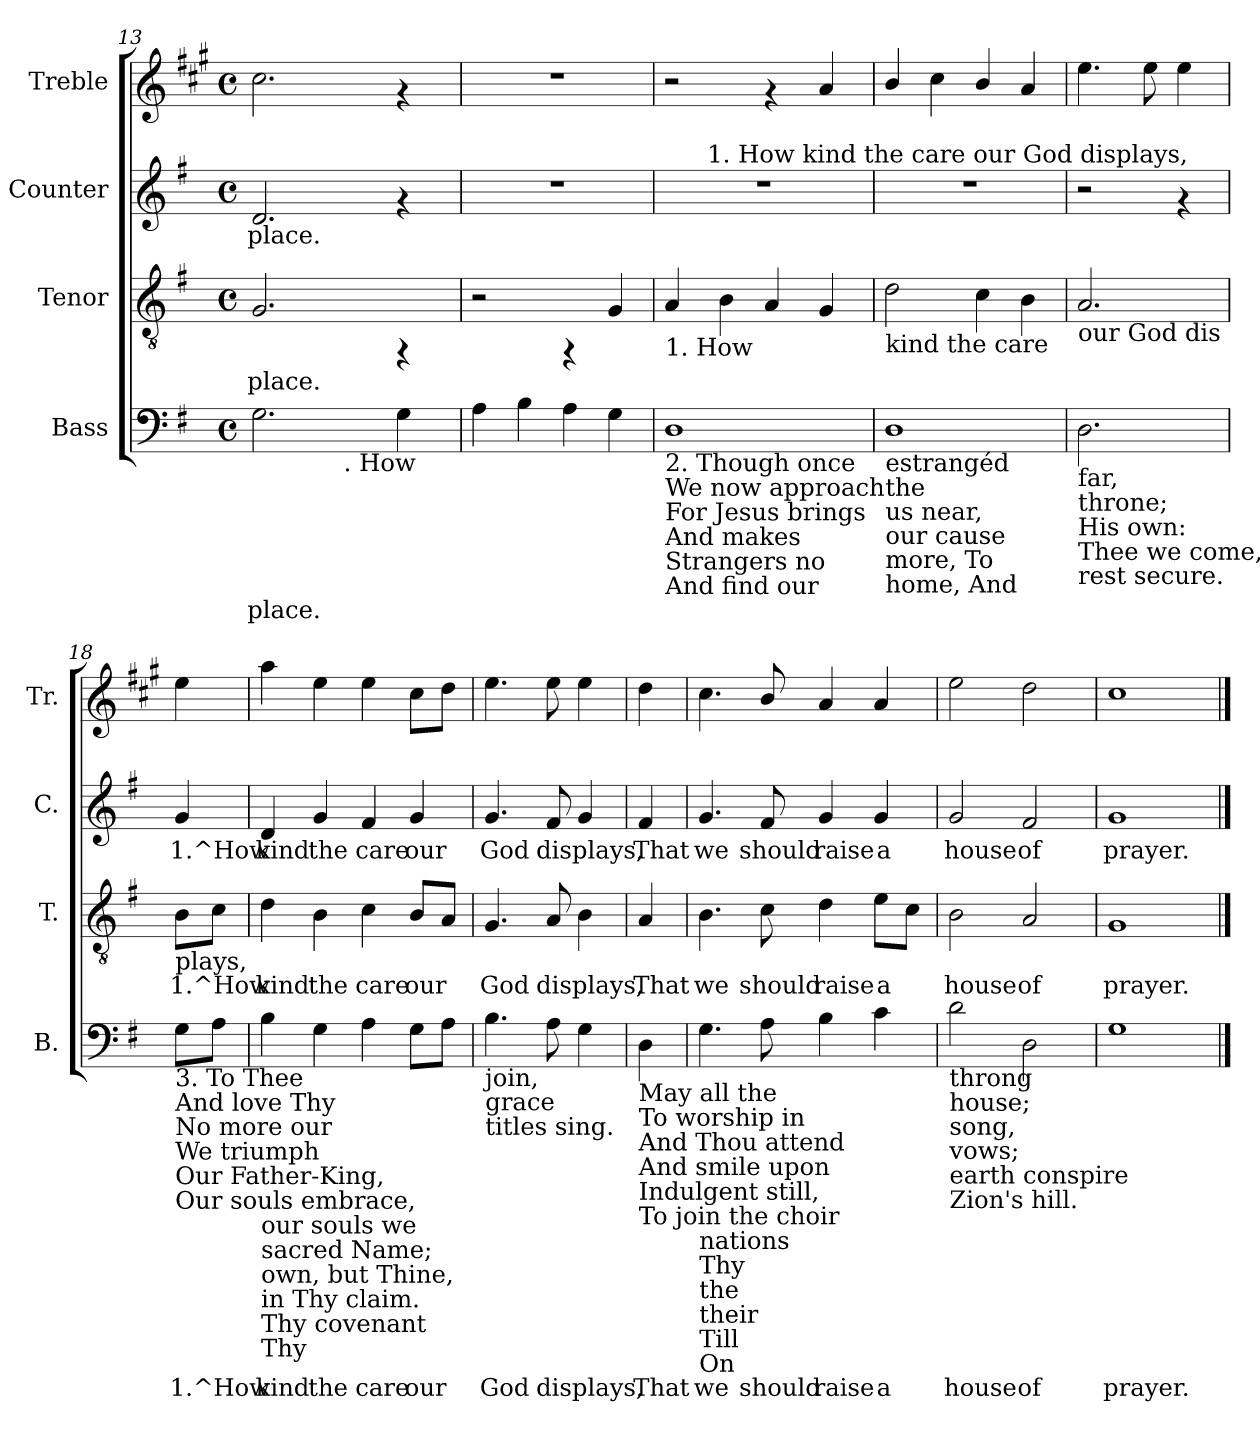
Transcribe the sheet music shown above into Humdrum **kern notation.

**kern	**text	**kern	**text	**kern	**text	**kern
*part4	*part4	*part3	*part3	*part2	*part2	*part1
*staff4	*staff4	*staff3	*staff3	*staff2	*staff2	*staff1
*I"Bass	*	*I"Tenor	*	*I"Counter	*	*I"Treble
*I'B.	*	*I'T.	*	*I'C.	*	*I'Tr.
*clefF4	*	*clefGv2	*	*clefG2	*	*clefG2
*	*	*	*	*	*	*ITrd1c2
*k[f#]	*	*k[f#]	*	*k[f#]	*	*k[f#]
*G:	*	*G:	*	*G:	*	*G:
*M4/4	*	*M4/4	*	*M4/4	*	*M4/4
*met(c)	*	*met(c)	*	*met(c)	*	*met(c)
=13	=13	=13	=13	=13	=13	=13
!	!LO:LY:a:rj	!	!LO:LY:b:rj	!	!LO:LY:b:rj	!
*^	*	*	*	*	*	*
2.G\	4ryy	place.	2.G/	place.	2.d/	place.	2.b\
.	8ryy	.	.	.	.	.	.
.	32.ryy	.	.	.	.	.	.
!	!LO:TX:b:t=. How	!	!	!	!	!	!
.	2ryy	.	.	.	.	.	.
!	!	!LO:LY:a:rj	!	!	!	!	!
4G\	.	.	4rFF	.	4rf	.	4rf
.	16ryy	.	.	.	.	.	.
.	64ryy	.	.	.	.	.	.
!!LO:LB:g=z
=14	=14	=14	=14	=14	=14	=14	=14
!	!	!LO:LY:a:rj	!	!	!	!	!
*v	*v	*	*	*	*	*	*
4A\	.	2r	.	1r	.	1r
!	!LO:LY:a:rj	!	!	!	!	!
4B\	.	.	.	.	.	.
!	!LO:LY:a:rj	!	!	!	!	!
4A\	.	4rFF	.	.	.	.
!	!LO:LY:a:rj	!	!LO:LY:b:rj	!	!	!
4G\	.	4G/	.	.	.	.
=15	=15	=15	=15	=15	=15	=15
!	!	!LO:TX:b:t=1. How	!	!	!	!
!LO:TX:b:t=2. Though once	!	!	!	!	!	!
!LO:TX:b:t=We now approach	!	!	!	!	!	!
!LO:TX:b:t=For Jesus brings	!	!	!	!	!	!
!LO:TX:b:t=And makes	!	!	!	!	!	!
!LO:TX:b:t=Strangers no	!	!	!	!	!	!
!LO:TX:b:t=And find our	!	!	!	!	!	!
!	!LO:LY:a:rj	!	!LO:LY:b:rj	!	!	!
*	*	*	*	*^	*	*
1D	.	4A/	.	1r	8..ryy	.	2r
!	!	!	!	!	!LO:TX:a:t=1. How kind the care our God displays,	!	!
.	.	.	.	.	2ryy	.	.
!	!	!	!LO:LY:b:rj	!	!	!	!
.	.	4B\	.	.	.	.	.
!	!	!	!LO:LY:b:rj	!	!	!	!
.	.	4A/	.	.	.	.	4rf
.	.	.	.	.	4ryy	.	.
!	!	!	!LO:LY:b:rj	!	!	!	!
.	.	4G/	.	.	.	.	4g/
.	.	.	.	.	32ryy	.	.
=16	=16	=16	=16	=16	=16	=16	=16
!	!	!LO:TX:b:t=kind the care	!	!	!	!	!
!LO:TX:b:t=estrangéd	!	!	!	!	!	!	!
!LO:TX:b:t=the	!	!	!	!	!	!	!
!LO:TX:b:t=us near,	!	!	!	!	!	!	!
!LO:TX:b:t=our cause	!	!	!	!	!	!	!
!LO:TX:b:t=more, To	!	!	!	!	!	!	!
!LO:TX:b:t=home, And	!	!	!	!	!	!	!
!	!LO:LY:a:rj	!	!LO:LY:b:rj	!	!	!	!
*	*	*	*	*v	*v	*	*
1D	.	2d\	.	1r	.	4a/
.	.	.	.	.	.	4b\
!	!	!	!LO:LY:b:rj	!	!	!
.	.	4c\	.	.	.	4a/
!	!	!	!LO:LY:b:rj	!	!	!
.	.	4B\	.	.	.	4g>/
=17	=17	=17	=17	=17	=17	=17
!	!	!LO:TX:b:t=our God dis	!	!	!	!
!LO:TX:b:t=far,	!	!	!	!	!	!
!LO:TX:b:t=throne;	!	!	!	!	!	!
!LO:TX:b:t=His own&colon;	!	!	!	!	!	!
!LO:TX:b:t=Thee we come,	!	!	!	!	!	!
!LO:TX:b:t=rest secure.	!	!	!	!	!	!
!	!LO:LY:a:rj	!	!LO:LY:b:rj	!	!	!
2.D\	.	2.A/	.	2r	.	4.dd>\
.	.	.	.	.	.	8dd\
.	.	.	.	4rf	.	4dd\
=18	=18	=18	=18	=18	=18	=18
!	!	!LO:TX:b:t=plays,	!	!	!	!
!LO:TX:b:t=3. To Thee	!	!	!	!	!	!
!LO:TX:b:t=And love Thy	!	!	!	!	!	!
!LO:TX:b:t=No more our	!	!	!	!	!	!
!LO:TX:b:t=We triumph	!	!	!	!	!	!
!LO:TX:b:t=Our Father-King,	!	!	!	!	!	!
!LO:TX:b:t=Our souls embrace,	!	!	!	!	!	!
!	!LO:LY:a:rj	!	!LO:LY:b:rj	!	!LO:LY:b:rj	!
8G\L	1.^How	8B\L	1.^How	4g/	1.^How	4dd\
!	!LO:LY:a:rj	!	!LO:LY:b:rj	!	!	!
8A\J	.	8c\J	.	.	.	.
=19	=19	=19	=19	=19	=19	=19
!LO:TX:b:t=our souls we	!	!	!	!	!	!
!LO:TX:b:t=sacred Name;	!	!	!	!	!	!
!LO:TX:b:t=own, but Thine,	!	!	!	!	!	!
!LO:TX:b:t=in Thy claim.	!	!	!	!	!	!
!LO:TX:b:t=Thy covenant	!	!	!	!	!	!
!LO:TX:b:t=Thy	!	!	!	!	!	!
!	!LO:LY:a:rj	!	!LO:LY:b:rj	!	!LO:LY:b:rj	!
4B\	kind	4d\	kind	4d/	kind	4gg\
!	!LO:LY:a:rj	!	!LO:LY:b:rj	!	!LO:LY:b:rj	!
4G\	the	4B\	the	4g/	the	4dd\
!	!LO:LY:a:rj	!	!LO:LY:b:rj	!	!LO:LY:b:rj	!
4A\	care	4c\	care	4f#/	care	4dd\
!	!LO:LY:a:rj	!	!LO:LY:b:rj	!	!LO:LY:b:rj	!
8G\L	our	8B/L	our	4g/	our	8b\L
!	!LO:LY:a:rj	!	!LO:LY:b:rj	!	!	!
8A\J	.	8A/J	.	.	.	8cc\J
=20	=20	=20	=20	=20	=20	=20
!LO:TX:b:t=join,	!	!	!	!	!	!
!LO:TX:b:t=grace	!	!	!	!	!	!
!LO:TX:b:t=titles sing.	!	!	!	!	!	!
!	!LO:LY:a:rj	!	!LO:LY:b:rj	!	!LO:LY:b:rj	!
4.B\	God	4.G/	God	4.g/	God	4.dd\
!	!LO:LY:a:rj	!	!LO:LY:b:rj	!	!LO:LY:b:rj	!
8A\	displays,	8A/	displays,	8f#/	displays,	8dd\
!	!LO:LY:a:rj	!	!LO:LY:b:rj	!	!LO:LY:b:rj	!
4G\	.	4B\	.	4g/	.	4dd\
=21	=21	=21	=21	=21	=21	=21
!LO:TX:b:t=May all the	!	!	!	!	!	!
!LO:TX:b:t=To worship in	!	!	!	!	!	!
!LO:TX:b:t=And Thou attend	!	!	!	!	!	!
!LO:TX:b:t=And smile upon	!	!	!	!	!	!
!LO:TX:b:t=Indulgent still,	!	!	!	!	!	!
!LO:TX:b:t=To join the choir	!	!	!	!	!	!
!	!LO:LY:a:rj	!	!LO:LY:b:rj	!	!LO:LY:b:rj	!
4D\	That	4A/	That	4f#/	That	4cc\
=22	=22	=22	=22	=22	=22	=22
!LO:TX:b:t=nations	!	!	!	!	!	!
!LO:TX:b:t=Thy	!	!	!	!	!	!
!LO:TX:b:t=the	!	!	!	!	!	!
!LO:TX:b:t=their	!	!	!	!	!	!
!LO:TX:b:t=Till	!	!	!	!	!	!
!LO:TX:b:t=On	!	!	!	!	!	!
!	!LO:LY:a:rj	!	!LO:LY:b:rj	!	!LO:LY:b:rj	!
4.G\	we	4.B\	we	4.g/	we	4.b\
!	!LO:LY:a:rj	!	!LO:LY:b:rj	!	!LO:LY:b:rj	!
8A\	should	8c\	should	8f#/	should	8a/
!	!LO:LY:a:rj	!	!LO:LY:b:rj	!	!LO:LY:b:rj	!
4B\	raise	4d\	raise	4g/	raise	4g/
!	!LO:LY:a:rj	!	!LO:LY:b:rj	!	!LO:LY:b:rj	!
4c\	a	8e\L	a	4g/	a	4g/
!	!	!	!LO:LY:b:rj	!	!	!
.	.	8c\J	.	.	.	.
=23	=23	=23	=23	=23	=23	=23
!LO:TX:b:t=throng	!	!	!	!	!	!
!LO:TX:b:t=house;	!	!	!	!	!	!
!LO:TX:b:t=song,	!	!	!	!	!	!
!LO:TX:b:t=vows;	!	!	!	!	!	!
!LO:TX:b:t=earth conspire	!	!	!	!	!	!
!LO:TX:b:t=Zion's hill.	!	!	!	!	!	!
!	!LO:LY:a:rj	!	!LO:LY:b:rj	!	!LO:LY:b:rj	!
2d\	house	2B\	house	2g/	house	2dd\
!	!LO:LY:a:rj	!	!LO:LY:b:rj	!	!LO:LY:b:rj	!
2D\	of	2A/	of	2f#/	of	2cc\
=24	=24	=24	=24	=24	=24	=24
!	!LO:LY:a:rj	!	!LO:LY:b:rj	!	!LO:LY:b:rj	!
1G	prayer.	1G	prayer.	1g	prayer.	1b>
==	==	==	==	==	==	==
*-	*-	*-	*-	*-	*-	*-
